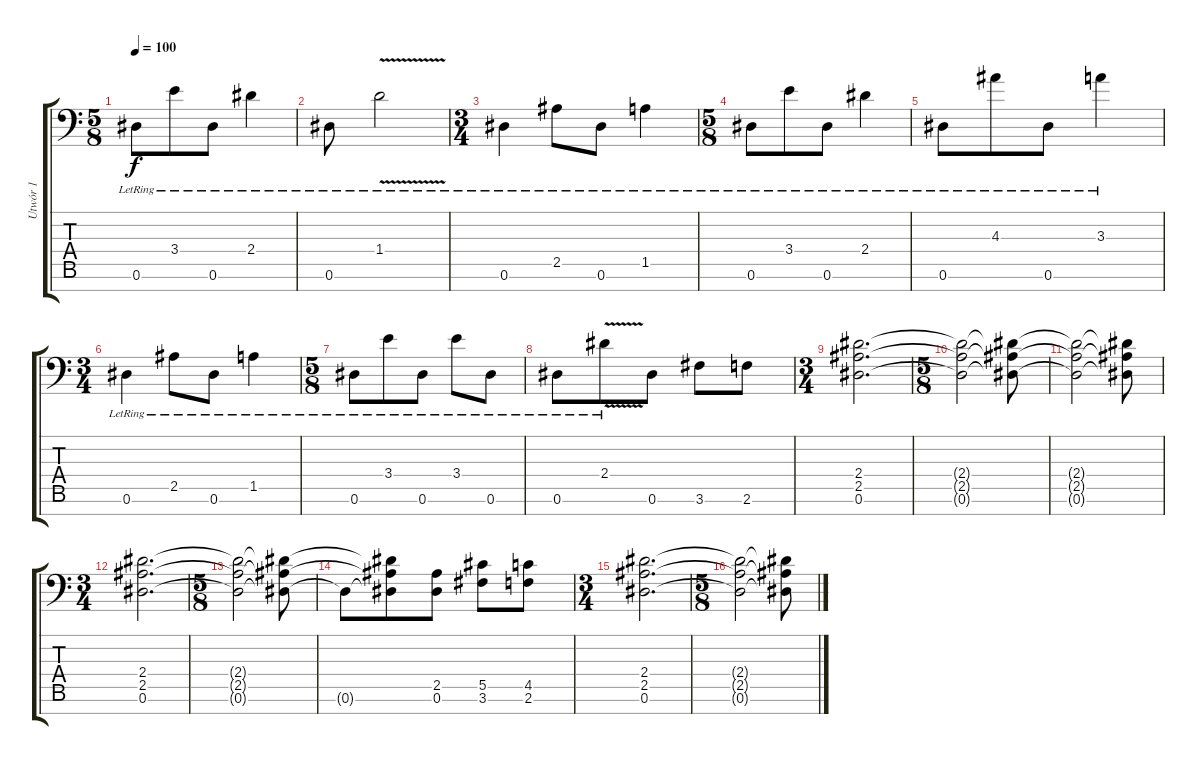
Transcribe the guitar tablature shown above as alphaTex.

\track ("Utwór 1" "Utwór 1") {instrument electricguitarclean}
\staff {score tabs}
\tuning (Eb4 Bb3 Gb3 Db3 Ab2 Eb2 Bb1) {hide}
\ts (5 8)
\tempo 100
\clef f4
\ks c
0.6{lr}.8{dy f} 3.4{lr}.8 0.6{lr}.8 2.4{lr}.4 |
0.6{lr}.8 1.4{v lr}.2 |
\ts (3 4)
0.6{lr}.4 2.5{lr}.8 0.6{lr}.8 1.5{lr}.4 |
\ts (5 8)
0.6{lr}.8 3.4{lr}.8 0.6{lr}.8 2.4{lr}.4 |
0.6{lr}.8 4.3{lr}.8 0.6{lr}.8 3.3{lr}.4 |
\ts (3 4)
0.6{lr}.4 2.5{lr}.8 0.6{lr}.8 1.5{lr}.4 |
\ts (5 8)
0.6{lr}.8 3.4{lr}.8 0.6{lr}.8 3.4{lr}.8 0.6{lr}.8 |
0.6{lr}.8 2.4{v lr}.8 0.6.8 3.6.8 2.6.8 |
\ts (3 4)
(2.4 2.5 0.6).2{d instrument distortionguitar} |
\ts (5 8)
(2.4{t} 2.5{t} 0.6{t}).2 (2.4{t} 2.5{t} 0.6{t}).8 |
(2.4{t} 2.5{t} 0.6{t}).2 (2.4{t} 2.5{t} 0.6{t}).8 |
\ts (3 4)
(2.4 2.5 0.6).2{d instrument distortionguitar} |
\ts (5 8)
(2.4{t} 2.5{t} 0.6{t}).2 (2.4{t} 2.5{t} 0.6{t}).8 |
0.6{t}.8 (2.4{t} 2.5{t} 0.6{t}).8 (2.5 0.6).8 (5.5 3.6).8 (4.5 2.6).8 |
\ts (3 4)
(2.4 2.5 0.6).2{d instrument distortionguitar} |
\ts (5 8)
(2.4{t} 2.5{t} 0.6{t}).2 (2.4{t} 2.5{t} 0.6{t}).8
